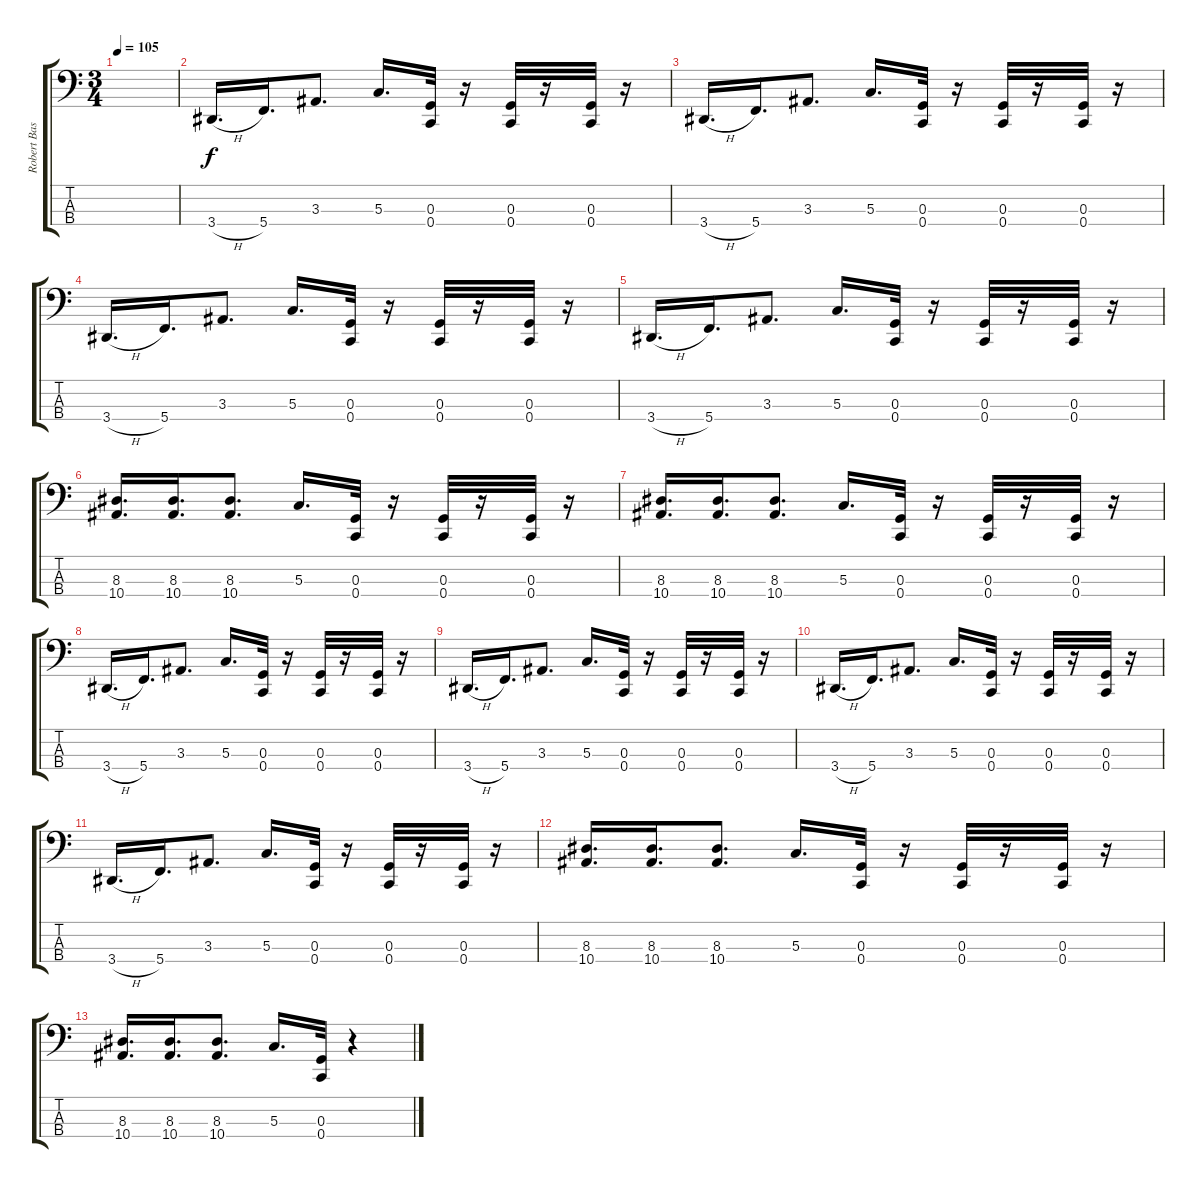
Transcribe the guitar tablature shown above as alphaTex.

\track ("Robert Bass" "Robert Bas") {instrument electricbassfinger}
\staff {score tabs}
\tuning (F2 C2 G1 C1) {hide}
\ts (3 4)
\tempo 105
\clef f4
\ks c
|
3.4{h}.16{d} 5.4.16{d} 3.3.8{d} 5.3.16{d} (0.3 0.4).32 r.16 (0.3 0.4).32 r.16 (0.3 0.4).32 r.16 |
3.4{h}.16{d} 5.4.16{d} 3.3.8{d} 5.3.16{d} (0.3 0.4).32 r.16 (0.3 0.4).32 r.16 (0.3 0.4).32 r.16 |
3.4{h}.16{d} 5.4.16{d} 3.3.8{d} 5.3.16{d} (0.3 0.4).32 r.16 (0.3 0.4).32 r.16 (0.3 0.4).32 r.16 |
3.4{h}.16{d} 5.4.16{d} 3.3.8{d} 5.3.16{d} (0.3 0.4).32 r.16 (0.3 0.4).32 r.16 (0.3 0.4).32 r.16 |
(8.3 10.4).16{d} (8.3 10.4).16{d} (8.3 10.4).8{d} 5.3.16{d} (0.3 0.4).32 r.16 (0.3 0.4).32 r.16 (0.3 0.4).32 r.16 |
(8.3 10.4).16{d} (8.3 10.4).16{d} (8.3 10.4).8{d} 5.3.16{d} (0.3 0.4).32 r.16 (0.3 0.4).32 r.16 (0.3 0.4).32 r.16 |
3.4{h}.16{d} 5.4.16{d} 3.3.8{d} 5.3.16{d} (0.3 0.4).32 r.16 (0.3 0.4).32 r.16 (0.3 0.4).32 r.16 |
3.4{h}.16{d} 5.4.16{d} 3.3.8{d} 5.3.16{d} (0.3 0.4).32 r.16 (0.3 0.4).32 r.16 (0.3 0.4).32 r.16 |
3.4{h}.16{d} 5.4.16{d} 3.3.8{d} 5.3.16{d} (0.3 0.4).32 r.16 (0.3 0.4).32 r.16 (0.3 0.4).32 r.16 |
3.4{h}.16{d} 5.4.16{d} 3.3.8{d} 5.3.16{d} (0.3 0.4).32 r.16 (0.3 0.4).32 r.16 (0.3 0.4).32 r.16 |
(8.3 10.4).16{d} (8.3 10.4).16{d} (8.3 10.4).8{d} 5.3.16{d} (0.3 0.4).32 r.16 (0.3 0.4).32 r.16 (0.3 0.4).32 r.16 |
(8.3 10.4).16{d} (8.3 10.4).16{d} (8.3 10.4).8{d} 5.3.16{d} (0.3 0.4).32 r.4
